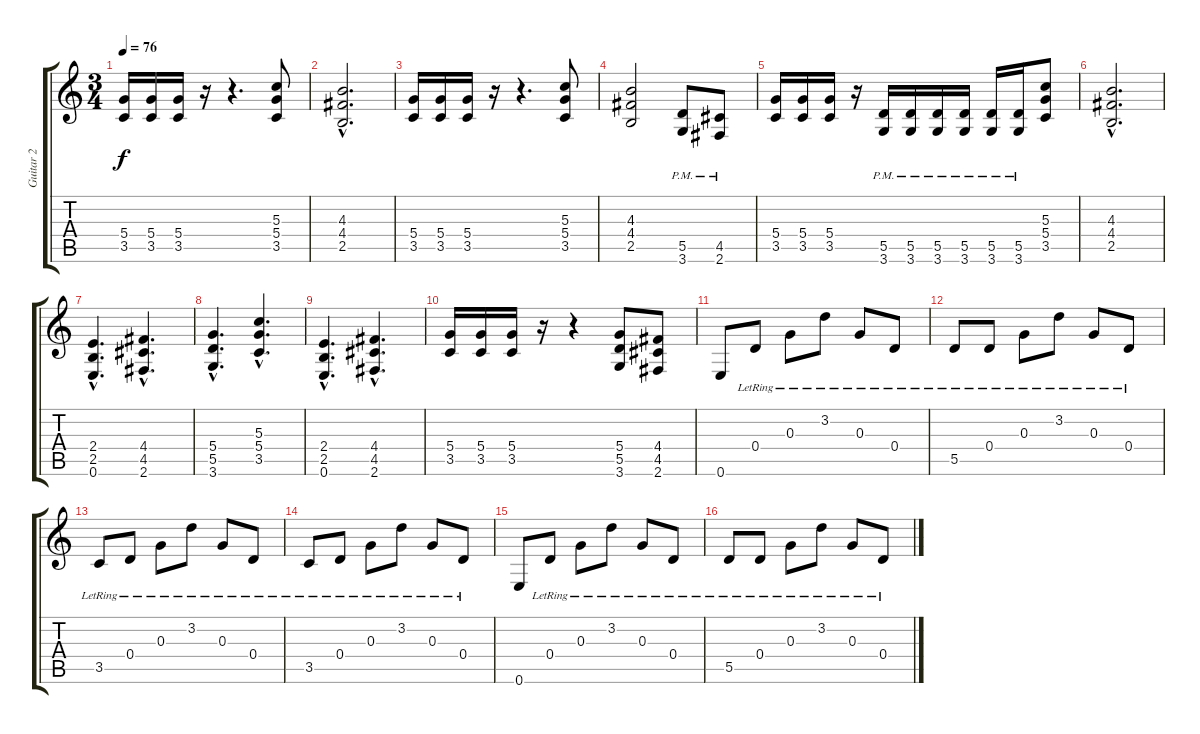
\track ("Guitar 2" "Guitar 2") {instrument electricguitarjazz}
\staff {score tabs}
\tuning (E4 B3 G3 D3 A2 E2) {hide}
\ts (3 4)
\tempo 76
\clef g2
\ks c
(5.4 3.5).16{dy f instrument distortionguitar} (5.4 3.5).16 (5.4 3.5).16 r.16 r.4{d} (5.3 5.4 3.5).8 |
(4.3{hac} 4.4{hac} 2.5{hac}).2{d} |
(5.4 3.5).16{instrument distortionguitar} (5.4 3.5).16 (5.4 3.5).16 r.16 r.4{d} (5.3 5.4 3.5).8 |
(4.3 4.4 2.5).2 (5.5{pm} 3.6{pm}).8 (4.5{pm} 2.6{pm}).8 |
(5.4 3.5).16{instrument distortionguitar} (5.4 3.5).16 (5.4 3.5).16 r.16 (5.5{pm} 3.6{pm}).16 (5.5{pm} 3.6{pm}).16 (5.5{pm} 3.6{pm}).16 (5.5{pm} 3.6{pm}).16 (5.5{pm} 3.6{pm}).16 (5.5{pm} 3.6{pm}).16 (5.3 5.4 3.5).8 |
(4.3{hac} 4.4{hac} 2.5{hac}).2{d} |
(2.4{hac} 2.5{hac} 0.6{hac}).4{d instrument distortionguitar} (4.4{hac} 4.5{hac} 2.6{hac}).4{d} |
(5.4{hac} 5.5{hac} 3.6{hac}).4{d} (5.3{hac} 5.4{hac} 3.5{hac}).4{d} |
(2.4{hac} 2.5{hac} 0.6{hac}).4{d instrument distortionguitar} (4.4{hac} 4.5{hac} 2.6{hac}).4{d} |
(5.4 3.5).16 (5.4 3.5).16 (5.4 3.5).16 r.16 r.4 (5.4 5.5 3.6).8 (4.4 4.5 2.6).8 |
0.6.8{volume 8 instrument electricguitarclean} 0.4{lr}.8 0.3{lr}.8 3.2{lr}.8 0.3{lr}.8 0.4{lr}.8 |
5.5{lr}.8 0.4{lr}.8 0.3{lr}.8 3.2{lr}.8 0.3{lr}.8 0.4{lr}.8 |
3.5{lr}.8 0.4{lr}.8 0.3{lr}.8 3.2{lr}.8 0.3{lr}.8 0.4{lr}.8 |
3.5{lr}.8 0.4{lr}.8 0.3{lr}.8 3.2{lr}.8 0.3{lr}.8 0.4{lr}.8 |
0.6.8 0.4{lr}.8 0.3{lr}.8 3.2{lr}.8 0.3{lr}.8 0.4{lr}.8 |
5.5{lr}.8 0.4{lr}.8 0.3{lr}.8 3.2{lr}.8 0.3{lr}.8 0.4{lr}.8
